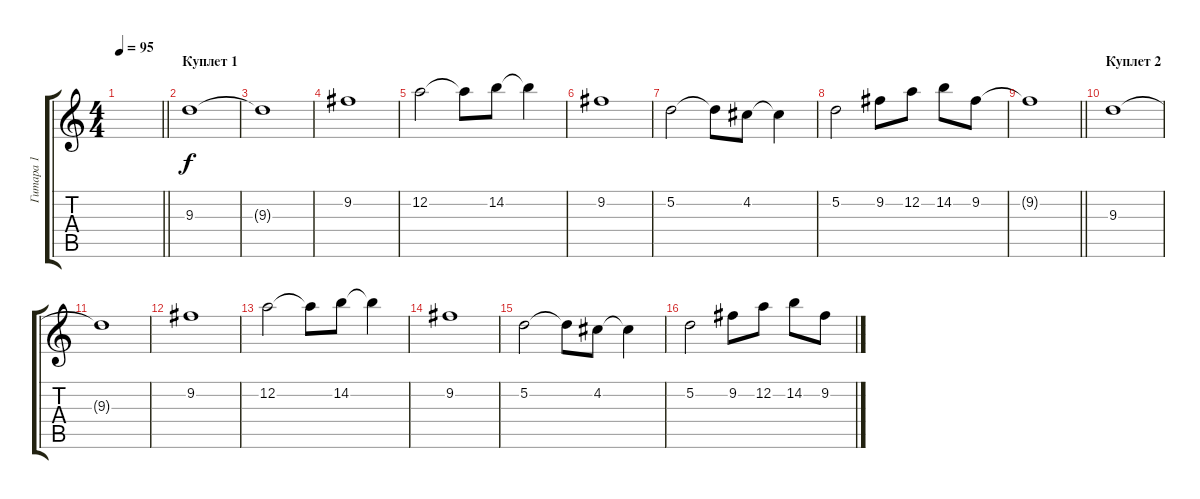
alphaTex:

\track ("Гитара 1" "Гитара 1") {instrument distortionguitar}
\staff {score tabs}
\tuning (D4 A3 F3 C3 G2 D2) {hide}
\ts (4 4)
\tempo 95
\clef g2
\barLineRight lightlight
\ks c
|
\section ("" "Куплет 1")
9.3.1{volume 12} |
9.3{t}.1 |
9.2.1 |
12.2.2 12.2{t}.8 14.2.8 14.2{t}.4 |
9.2.1 |
5.2.2 5.2{t}.8 4.2.8 4.2{t}.4 |
5.2.2 9.2.8 12.2.8 14.2.8 9.2.8 |
\barLineRight lightlight
9.2{t}.1 |
\section ("" "Куплет 2")
9.3.1 |
9.3{t}.1 |
9.2.1 |
12.2.2 12.2{t}.8 14.2.8 14.2{t}.4 |
9.2.1 |
5.2.2 5.2{t}.8 4.2.8 4.2{t}.4 |
5.2.2 9.2.8 12.2.8 14.2.8 9.2.8
